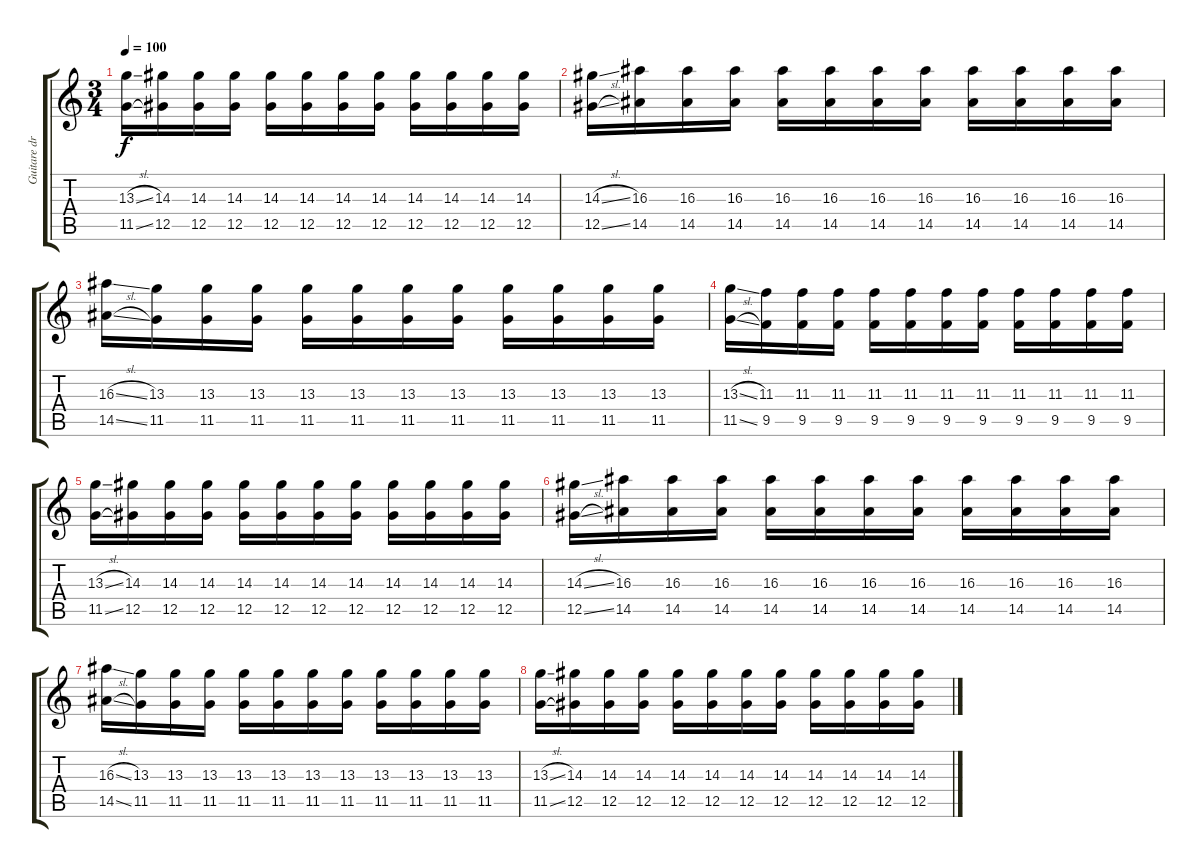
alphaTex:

\track ("Guitare droite" "Guitare dr") {instrument distortionguitar}
\staff {score tabs}
\tuning (Eb4 Bb3 Gb3 Db3 Ab2 Db2) {hide}
\ts (3 4)
\tempo 100
\clef g2
\ks c
(13.3{sl} 11.5{sl}).16{dy f} (14.3 12.5).16 (14.3 12.5).16 (14.3 12.5).16 (14.3 12.5).16 (14.3 12.5).16 (14.3 12.5).16 (14.3 12.5).16 (14.3 12.5).16 (14.3 12.5).16 (14.3 12.5).16 (14.3 12.5).16 |
(14.3{sl} 12.5{sl}).16 (16.3 14.5).16 (16.3 14.5).16 (16.3 14.5).16 (16.3 14.5).16 (16.3 14.5).16 (16.3 14.5).16 (16.3 14.5).16 (16.3 14.5).16 (16.3 14.5).16 (16.3 14.5).16 (16.3 14.5).16 |
(16.3{sl} 14.5{sl}).16 (13.3 11.5).16 (13.3 11.5).16 (13.3 11.5).16 (13.3 11.5).16 (13.3 11.5).16 (13.3 11.5).16 (13.3 11.5).16 (13.3 11.5).16 (13.3 11.5).16 (13.3 11.5).16 (13.3 11.5).16 |
(13.3{sl} 11.5{sl}).16 (11.3 9.5).16 (11.3 9.5).16 (11.3 9.5).16 (11.3 9.5).16 (11.3 9.5).16 (11.3 9.5).16{volume 0} (11.3 9.5).16 (11.3 9.5).16 (11.3 9.5).16 (11.3 9.5).16 (11.3 9.5).16 |
(13.3{sl} 11.5{sl}).16 (14.3 12.5).16 (14.3 12.5).16 (14.3 12.5).16 (14.3 12.5).16 (14.3 12.5).16 (14.3 12.5).16 (14.3 12.5).16 (14.3 12.5).16 (14.3 12.5).16 (14.3 12.5).16 (14.3 12.5).16 |
(14.3{sl} 12.5{sl}).16 (16.3 14.5).16 (16.3 14.5).16 (16.3 14.5).16 (16.3 14.5).16 (16.3 14.5).16 (16.3 14.5).16 (16.3 14.5).16 (16.3 14.5).16 (16.3 14.5).16 (16.3 14.5).16 (16.3 14.5).16 |
(16.3{sl} 14.5{sl}).16 (13.3 11.5).16 (13.3 11.5).16 (13.3 11.5).16 (13.3 11.5).16 (13.3 11.5).16 (13.3 11.5).16 (13.3 11.5).16 (13.3 11.5).16 (13.3 11.5).16 (13.3 11.5).16 (13.3 11.5).16 |
(13.3{sl} 11.5{sl}).16 (14.3 12.5).16 (14.3 12.5).16 (14.3 12.5).16 (14.3 12.5).16 (14.3 12.5).16 (14.3 12.5).16 (14.3 12.5).16 (14.3 12.5).16 (14.3 12.5).16 (14.3 12.5).16 (14.3 12.5).16
